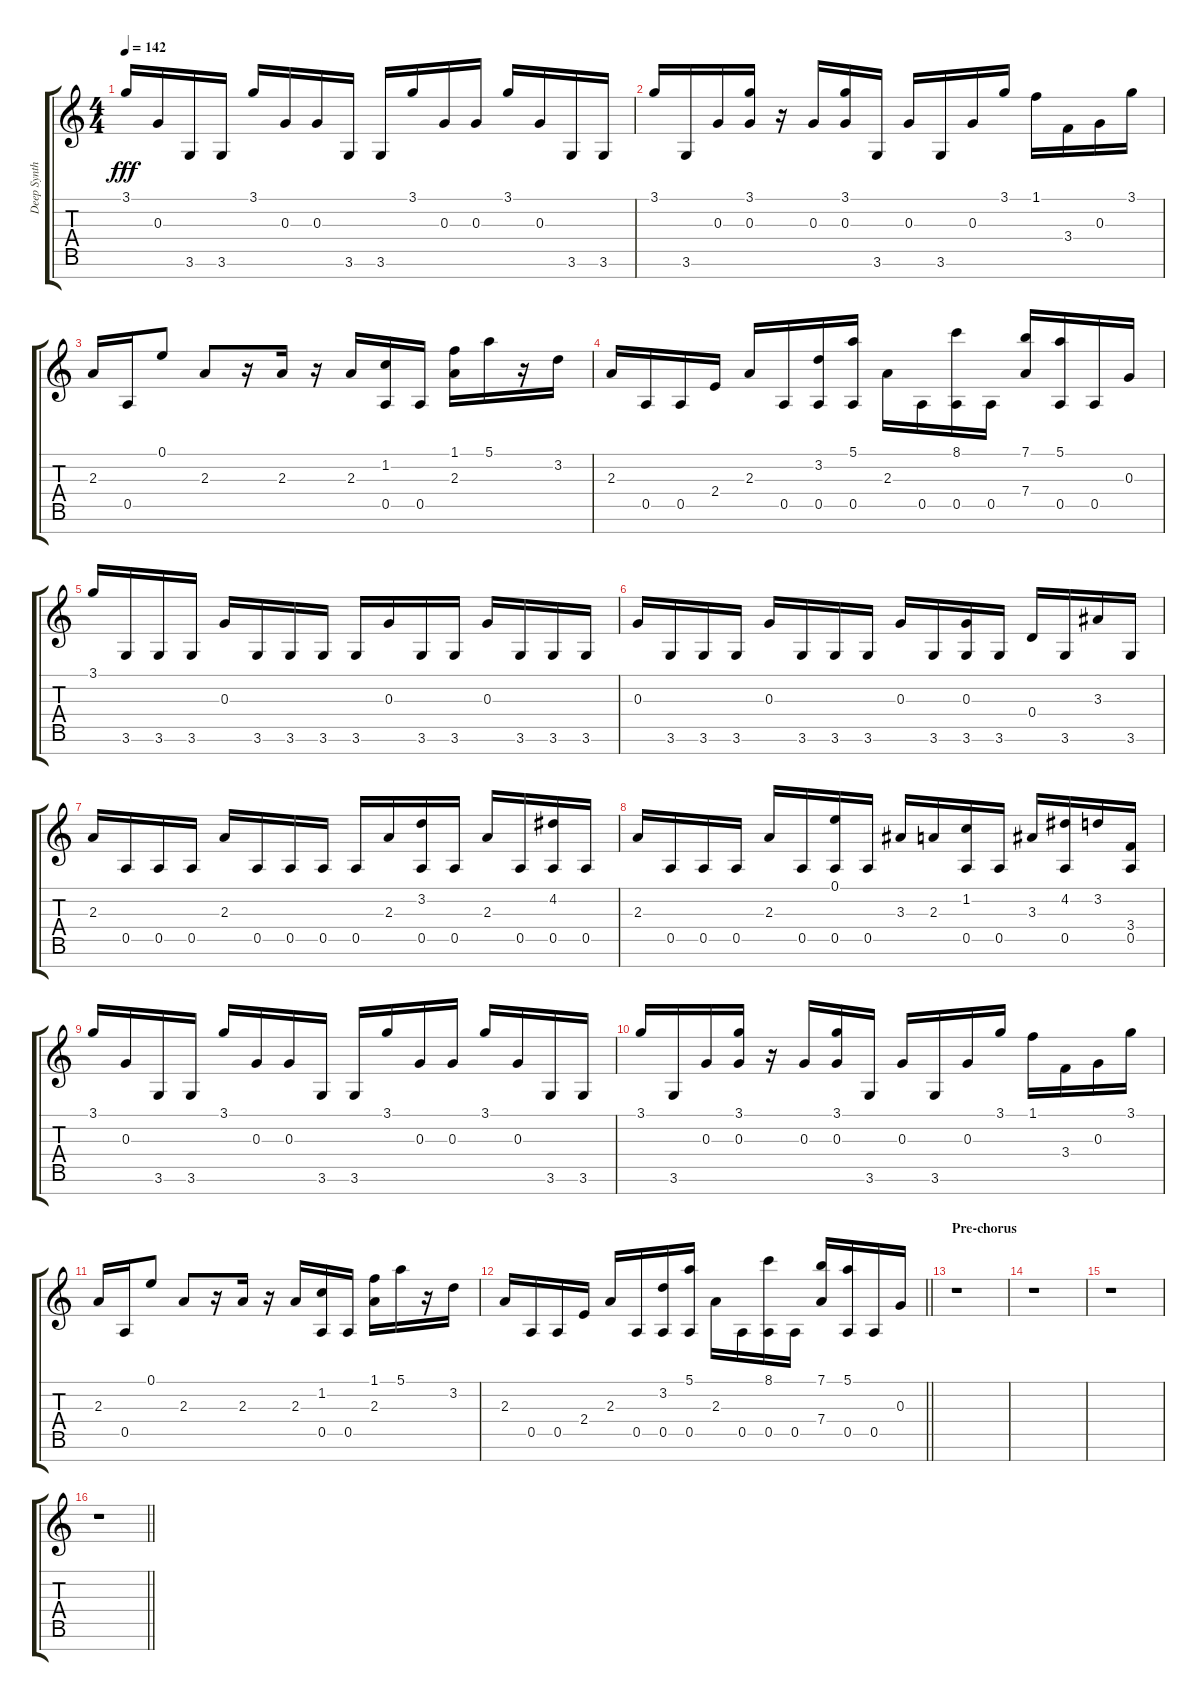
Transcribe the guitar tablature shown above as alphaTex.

\track ("Deep Synth Bass" "Deep Synth") {instrument fretlessbass}
\staff {score tabs}
\tuning (E4 B3 G3 D3 A2 E2 B1) {hide}
\ts (4 4)
\tempo 142
\clef g2
\ks c
3.1.16{dy fff} 0.3.16 3.6.16 3.6.16 3.1.16 0.3.16 0.3.16 3.6.16 3.6.16 3.1.16 0.3.16 0.3.16 3.1.16 0.3.16 3.6.16 3.6.16 |
3.1.16 3.6.16 0.3.16 (3.1 0.3).16 r.16 0.3.16 (3.1 0.3).16 3.6.16 0.3.16 3.6.16 0.3.16 3.1.16 1.1.16 3.4.16 0.3.16 3.1.16 |
2.3.16 0.5.16 0.1.8 2.3.8 r.16 2.3.16 r.16 2.3.16 (1.2 0.5).16 0.5.16 (1.1 2.3).16 5.1.16 r.16 3.2.16 |
2.3.16 0.5.16 0.5.16 2.4.16 2.3.16 0.5.16 (3.2 0.5).16 (5.1 0.5).16 2.3.16 0.5.16 (8.1 0.5).16 0.5.16 (7.1 7.4).16 (5.1 0.5).16 0.5.16 0.3.16 |
3.1.16 3.6.16 3.6.16 3.6.16 0.3.16 3.6.16 3.6.16 3.6.16 3.6.16 0.3.16 3.6.16 3.6.16 0.3.16 3.6.16 3.6.16 3.6.16 |
0.3.16 3.6.16 3.6.16 3.6.16 0.3.16 3.6.16 3.6.16 3.6.16 0.3.16 3.6.16 (0.3 3.6).16 3.6.16 0.4.16 3.6.16 3.3.16 3.6.16 |
2.3.16 0.5.16 0.5.16 0.5.16 2.3.16 0.5.16 0.5.16 0.5.16 0.5.16 2.3.16 (3.2 0.5).16 0.5.16 2.3.16 0.5.16 (4.2 0.5).16 0.5.16 |
2.3.16 0.5.16 0.5.16 0.5.16 2.3.16 0.5.16 (0.1 0.5).16 0.5.16 3.3.16 2.3.16 (1.2 0.5).16 0.5.16 3.3.16 (4.2 0.5).16 3.2.16 (3.4 0.5).16 |
3.1.16 0.3.16 3.6.16 3.6.16 3.1.16 0.3.16 0.3.16 3.6.16 3.6.16 3.1.16 0.3.16 0.3.16 3.1.16 0.3.16 3.6.16 3.6.16 |
3.1.16 3.6.16 0.3.16 (3.1 0.3).16 r.16 0.3.16 (3.1 0.3).16 3.6.16 0.3.16 3.6.16 0.3.16 3.1.16 1.1.16 3.4.16 0.3.16 3.1.16 |
2.3.16 0.5.16 0.1.8 2.3.8 r.16 2.3.16 r.16 2.3.16 (1.2 0.5).16 0.5.16 (1.1 2.3).16 5.1.16 r.16 3.2.16 |
\barLineRight lightlight
2.3.16 0.5.16 0.5.16 2.4.16 2.3.16 0.5.16 (3.2 0.5).16 (5.1 0.5).16 2.3.16 0.5.16 (8.1 0.5).16 0.5.16 (7.1 7.4).16 (5.1 0.5).16 0.5.16 0.3.16 |
\section ("" "Pre-chorus")
r.1 |
r.1 |
r.1 |
\barLineRight lightlight
r.1
